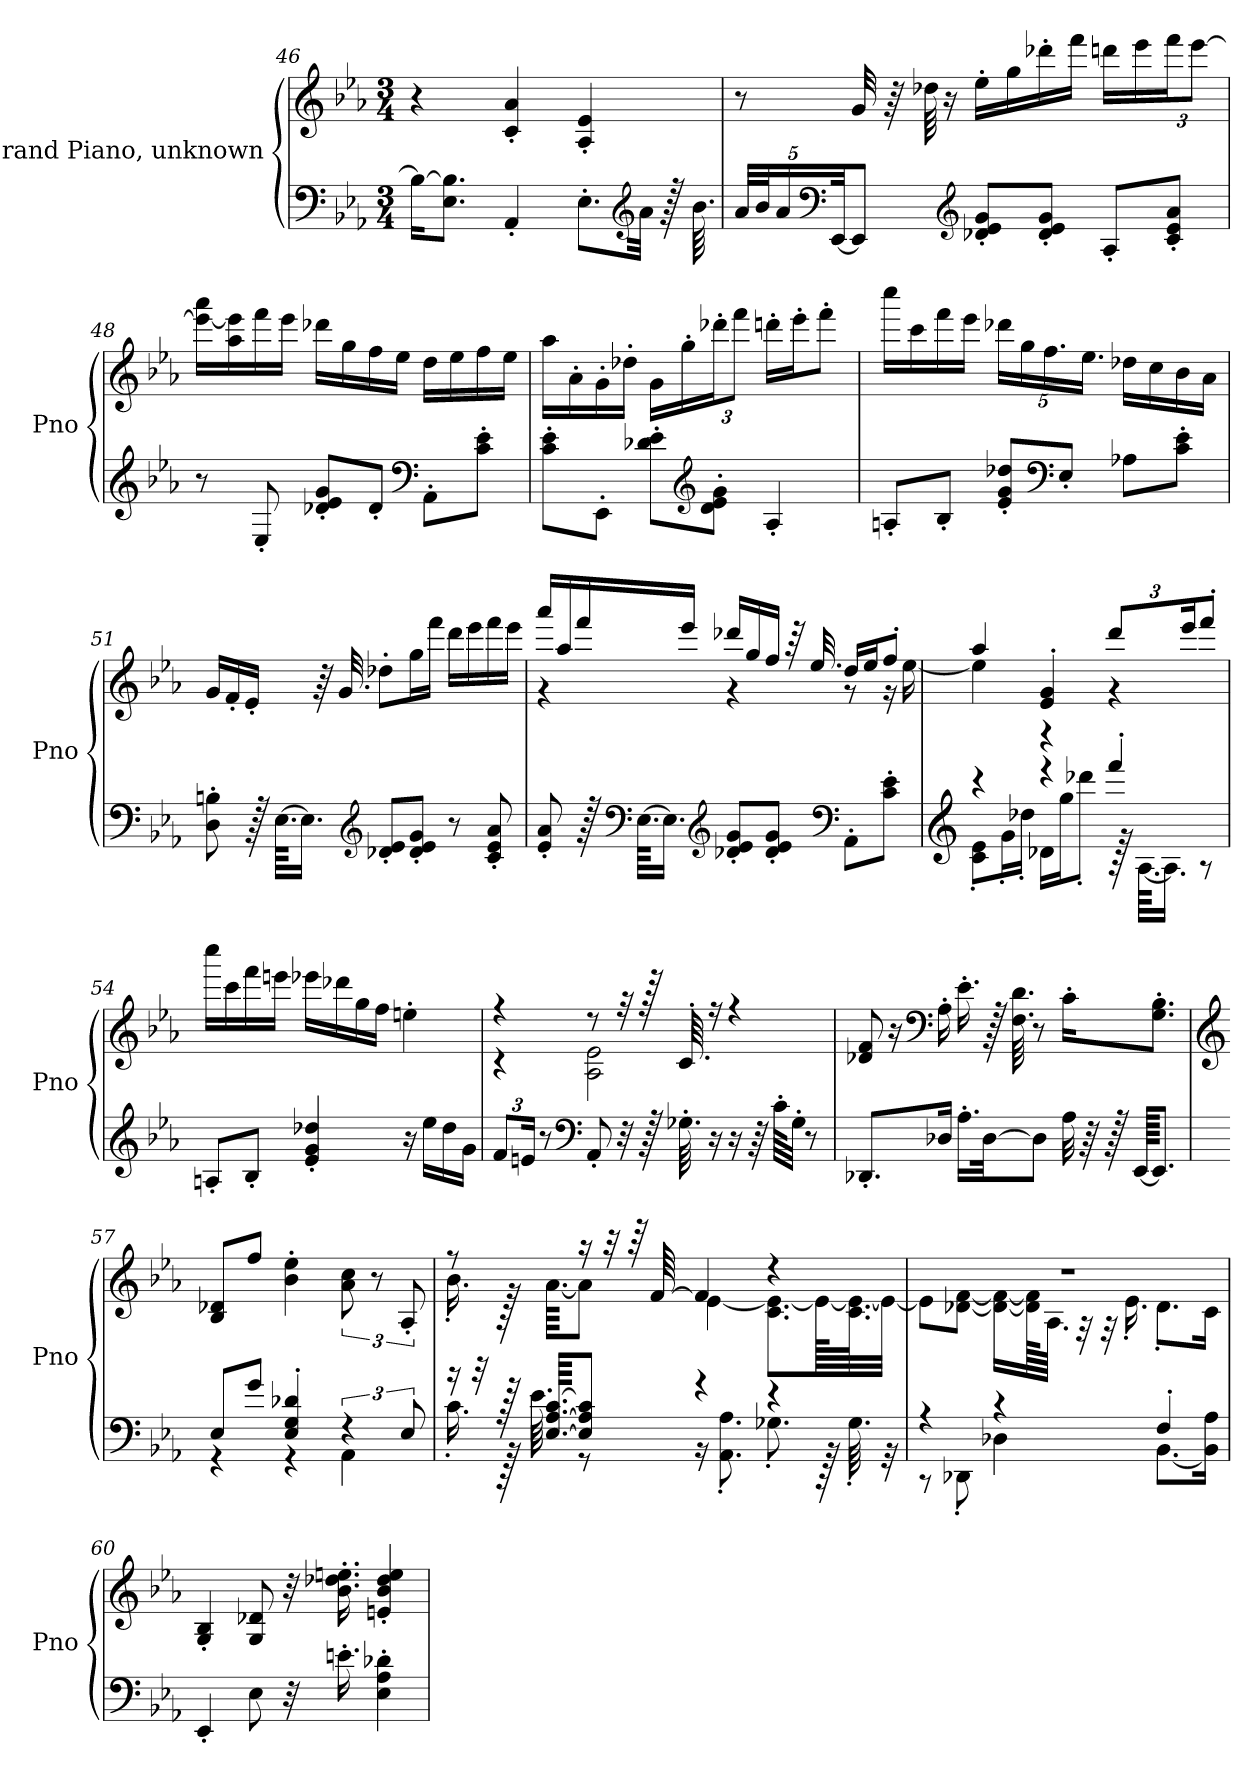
**kern	**kern
*part1	*part1
*staff2	*staff1
*I"Grand Piano, unknown	*
*I'Pno	*
*clefF4	*clefG2
*k[b-e-a-]	*k[b-e-a-]
*M3/4	*M3/4
=46	=46
16B-\KL_	4r
8.E-\ 8.B-\]J	.
4AA-'/	4c/' 4a-/'
8.E-'\L	4A-/' 4e-/'
*clefG2	*
32a-\Jkk	.
128r	.
64.b-\	.
!!LO:LB:g=z
=47	=47
*Xbrackettup	*
40a-/LLL	8r
40b-/J	.
20a-/	.
*clefF4	*
[40EE-/JK	.
8EE-/J]	32g/
.	64r
.	64dd-X\
.	16r
*clefG2	*
8d-X/' 8e-/' 8g/'L	16ee-'\LL
.	16gg\
8d-/' 8e-/' 8g/'J	16ddd-X'\
.	16fff\JJ
8A-'/L	16dddn\LL
.	16eee-\
*	*Xbrackettup
8c/' 8e-/' 8a-/'J	24fff\J
.	[12eee-\J
=48	=48
8r	16eee-\_ 16aaa-\LL
.	16aa-\ 16eee-\]
8E-'/	16fff\
.	16eee-\JJ
8d-X/' 8e-/' 8g/'L	16ddd-X\LL
.	16gg\
8d-'/J	16ff\
.	16ee-\JJ
*clefF4	*
8AA-'\L	16dd\LL
.	16ee-\
8c\' 8e-\'J	16ff\
.	16ee-\JJ
!!LO:LB:g=z
=49	=49
8c\' 8e-\'L	16aa-\LL
.	16a-'\
8EE-'\J	16g'\
.	16dd-X'\JJ
8d-X\' 8e-\'L	16g\LL
.	16gg'\
*clefG2	*
8d-\' 8e-\' 8g\'J	24ddd-X'\J
.	12fff\J
4A-'/	16dddn'\LL
.	16eee-'\J
.	8fff'\J
=50	=50
8An'/L	16cccc\LL
.	16ccc\
8B-'/J	16fff\
.	16eee-\JJ
8e-/' 8g/' 8dd-X/'L	20ddd-X\LL
.	20gg\
.	20.ff\
*clefF4	*
8E-'/J	.
.	20.ee-\JJ
8A-X\L	16dd-X\LL
.	16cc\
8c\' 8e-\'J	16b-\
.	16a-\JJ
!!LO:PB:g=z
=51	=51
8D\' 8Bn\'	16g/LL
.	16f'/
128r	16e-'/JJ
[64.E-\KKLL	.
16.E-\JJ]	.
.	64r
.	32.g/
*clefG2	*
8d-X/' 8e-/'L	8dd-X'\L
8d-/' 8e-/' 8g/'J	16gg\L
.	16fff\JJ
8r	16ddd\LL
.	16eee-\
8c/' 8e-/' 8a-/'	16fff\
.	16eee-\JJ
=52	=52
*	*^
8e-/' 8a-/'	16aaa-/LL	4r
.	16aa-/	.
128r	16fff/	.
*clefF4	*	*
[64.E-\KKLL	.	.
16.E-\JJ]	.	.
.	16eee-/JJ	.
*clefG2	*	*
8d-X/' 8e-/' 8g/'L	16ddd-X/LL	4r
.	16gg/	.
8d-/' 8e-/' 8g/'J	16ff/JJ	.
.	64r	.
.	32.ee-/	.
*clefF4	*	*
8AA-'\L	16dd/LL	8r
.	16ee-/J	.
8c\' 8e-\'J	8ff'/J	16r
.	.	[16ee-\
!!LO:LB:g=z	!!
=53	=53	=53
*clefG2	*	*
*^	*	*
4r	8c\' 8e-\'L	4aa-/	4ee-\]
.	16g'\L	.	.
.	16dd-X'\JJ	.	.
4r	16d-X\LL	4e-/' 4g/'	4r
.	16gg\J	.	.
.	8ddd-X'\J	.	.
4fff'/	128r	12ddd/L	4r
.	[64.A-\KKLL	.	.
.	16.A-\JJ]	.	.
.	.	24eee-/K	.
.	8r	8fff'/J	.
*v	*v	*	*
*	*v	*v
=54	=54
8An'/L	16cccc\LL
.	16ccc\
8B-'/J	16fff\
.	16eeen\JJ
4e-/' 4g/' 4dd-X/'	16eee-X\LL
.	16ddd-X\
.	16gg\
.	16ff\JJ
16r	4een'\
16ee-\LL	.
16dd-\	.
16g\JJ	.
!!LO:LB:g=z
=55	=55
*	*^
12f/L	4r	4r
24en/Jk	.	.
8r	.	.
*clefF4	*	*
8AA-'/	8r	2A-\ 2e-\
32r	32r	.
128r	128r	.
64.G-X'\	64.c'/	.
16r	16r	.
16r	4r	.
64r	.	.
64c'\KLLL	.	.
32G-'\JJJ	.	.
8r	.	.
*	*v	*v
=56	=56
8.DD-X'/L	8d-X/ 8f/
.	16r
*	*clefF4
16D-X/Jk	16A-'\
16.A-'\LL	16.e-'\
[32D-\JK	128r
.	64.F\ 64.d-\
8D-\J]	8r
32A-\	16c'\KL
64r	.
128r	.
[128EE-/KKKKL	.
8.EE-/J]	8.G\' 8.B-\'J
=57	=57
*	*clefG2
*^	*
8E-/L	4r	8B-/ 8d-X/L
8g/J	.	8ff/J
4E-/' 4G/' 4d-X/'	4r	4b-\' 4ee-\'
*brackettup	*	*brackettup
6r	4AA-\	12a-\ 12cc\
.	.	12r
12E-/	.	12A-'/
!!LO:LB:g=z
=58	=58	=58
*	*	*^
16r	16.c'\	8r	16.b-'\
32r	.	.	.
128r	128r	.	128r
[64.E-/ [64.A-/ [64.c/KKKL	64.e-\	.	[64.a-\KKKL
8E-/] 8A-/] 8c/]J	8r	16r	8a-\J]
.	.	32r	.
.	.	64r	.
.	.	[64f/	.
4r	16r	4f/]	[4e-\
.	8.AA-\' 8.A-\'	.	.
4r	8.G-X'\	4r	8.c\ 8.e-\_L
.	128r	.	128e-\KLLL_
.	64.G-'\	.	64.c\ 64.e-\_J
.	32r	.	32e-\JJJ_
=59	=59	=59	=59
4r	8r	2.r	8e-\L]
.	8DD-X'\	.	[8d-X\ [8f\J
4r	4D-X\	.	16d-\_ 16f\_LL
.	.	.	128d-\] 128f\]KLL
.	.	.	64.A-\JJJJ
.	.	.	32r
.	.	.	32r
.	.	.	16.e-'\
4F'/	[8.BB-\L	.	8.d-'\L
.	16BB-\] 16A-\Jk	.	16c\Jk
*v	*v	*	*
*	*v	*v
!!LO:LB:g=z
=60	=60
4EE-'/	4G/' 4B-/'
8E-\	8G/ 8d-X/
32r	32r
16.en'\	16.b-\' 16.dd-X\' 16.een\'
4E-\' 4A-\' 4d-X\'	4en/' 4b-/' 4dd-/' 4ee/'
=	=
*-	*-
